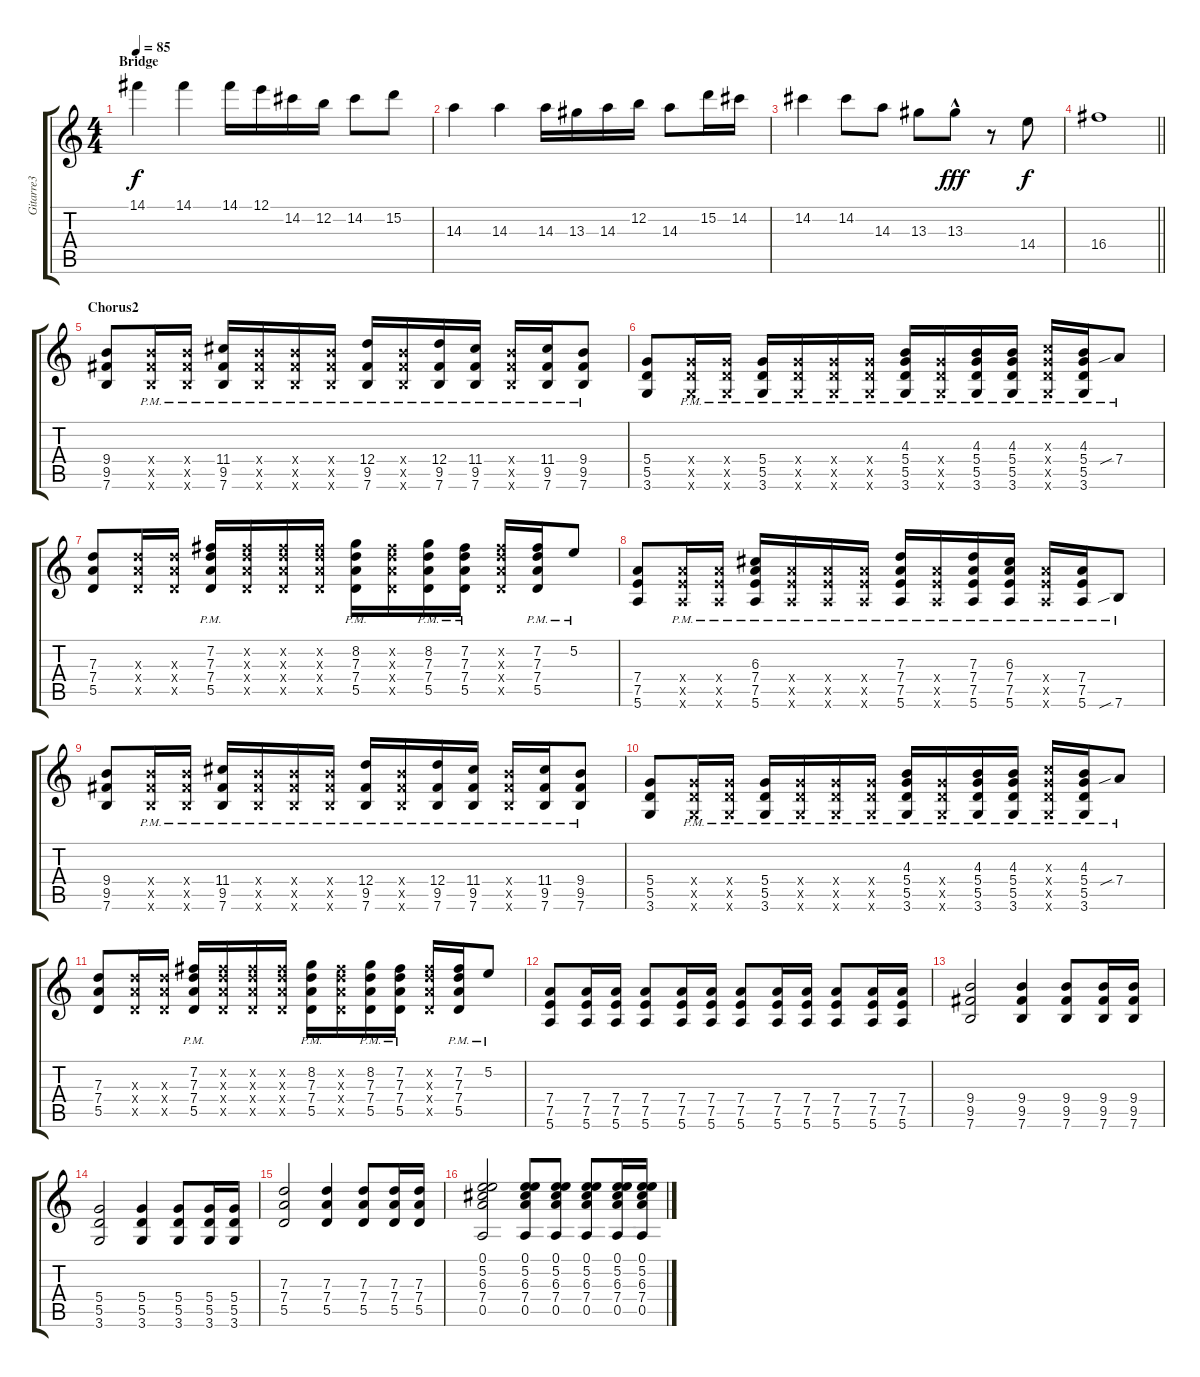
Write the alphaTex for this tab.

\track ("Gitarre3" "Gitarre3") {instrument electricguitarjazz}
\staff {score tabs}
\tuning (E4 B3 G3 D3 A2 E2) {hide}
\ts (4 4)
\section ("" "Bridge")
\tempo 85
\clef g2
\ks c
14.1.4{dy f} 14.1.4 14.1.16 12.1.16 14.2.16 12.2.16 14.2.8 15.2.8 |
14.3.4 14.3.4 14.3.16 13.3.16 14.3.16 12.2.16 14.3.8 15.2.16 14.2.16 |
14.2.4 14.2.8 14.3.8 13.3.8 13.3{hac}.8{dy fff} r.8 14.4.8{dy f} |
\barLineRight lightlight
16.4.1 |
\section ("" "Chorus2")
(9.4 9.5 7.6).8 (9.4{pm x} 9.5{pm x} 7.6{x}).16 (9.4{pm x} 9.5{pm x} 7.6{x}).16 (11.4{pm} 9.5{pm} 7.6).16 (9.4{pm x} 9.5{pm x} 7.6{x}).16 (9.4{pm x} 9.5{pm x} 7.6{x}).16 (9.4{pm x} 9.5{pm x} 7.6{x}).16 (12.4{pm} 9.5{pm} 7.6).16 (9.4{pm x} 9.5{pm x} 7.6{x}).16 (12.4{pm} 9.5{pm} 7.6{pm}).16 (11.4{pm} 9.5{pm} 7.6{pm}).16 (9.4{pm x} 9.5{pm x} 7.6{pm x}).16 (11.4{pm} 9.5{pm} 7.6{pm}).16 (9.4{pm} 9.5{pm} 7.6{pm}).8 |
(5.4 5.5 3.6).8 (5.4{pm x} 5.5{pm x} 3.6{x}).16 (5.4{pm x} 5.5{pm x} 3.6{x}).16 (5.4{pm} 5.5{pm} 3.6).16 (5.4{pm x} 5.5{pm x} 3.6{x}).16 (5.4{pm x} 5.5{pm x} 3.6{x}).16 (5.4{pm x} 5.5{pm x} 3.6{x}).16 (4.3 5.4{pm} 5.5{pm} 3.6).16 (5.4{pm x} 5.5{pm x} 3.6{x}).16 (4.3 5.4 5.5{pm} 3.6).16 (4.3 5.4{pm} 5.5{pm} 3.6).16 (5.3{x} 5.4{pm x} 5.5{pm x} 3.6{x}).16 (4.3 5.4{pm} 5.5{pm} 3.6).16 7.4{sib pm}.8 |
(7.3 7.4 5.5).8 (7.3{x} 7.4{x} 5.5{x}).16 (7.3{x} 7.4{x} 5.5{x}).16 (7.2{pm} 7.3{pm} 7.4{pm} 5.5{pm}).16 (7.2{x} 7.3{x} 7.4{x} 5.5{x}).16 (7.2{x} 7.3{x} 7.4{x} 5.5{x}).16 (7.2{x} 7.3{x} 7.4{x} 5.5{x}).16 (8.2{pm} 7.3{pm} 7.4{pm} 5.5{pm}).16 (7.2{x} 7.3{x} 7.4{x} 5.5{x}).16 (8.2{pm} 7.3{pm} 7.4{pm} 5.5{pm}).16 (7.2{pm} 7.3{pm} 7.4{pm} 5.5{pm}).16 (7.2{x} 7.3{x} 7.4{x} 5.5{x}).16 (7.2{pm} 7.3{pm} 7.4{pm} 5.5{pm}).16 5.2{pm}.8 |
(7.4 7.5 5.6).8 (7.4{pm x} 7.5{pm x} 5.6{x}).16 (7.4{pm x} 7.5{pm x} 5.6{x}).16 (6.3 7.4{pm} 7.5{pm} 5.6).16 (7.4{pm x} 7.5{pm x} 5.6{x}).16 (7.4{pm x} 7.5{pm x} 5.6{x}).16 (7.4{pm x} 7.5{pm x} 5.6{x}).16 (7.3 7.4{pm} 7.5{pm} 5.6).16 (7.4{pm x} 7.5{pm x} 5.6{x}).16 (7.3 7.4{pm} 7.5{pm} 5.6{pm}).16 (6.3 7.4{pm} 7.5{pm} 5.6{pm}).16 (7.4{pm x} 7.5{pm x} 5.6{pm x}).16 (7.4{pm} 7.5{pm} 5.6{pm}).16 7.6{sib pm}.8 |
(9.4 9.5 7.6).8 (9.4{pm x} 9.5{pm x} 7.6{x}).16 (9.4{pm x} 9.5{pm x} 7.6{x}).16 (11.4{pm} 9.5{pm} 7.6).16 (9.4{pm x} 9.5{pm x} 7.6{x}).16 (9.4{pm x} 9.5{pm x} 7.6{x}).16 (9.4{pm x} 9.5{pm x} 7.6{x}).16 (12.4{pm} 9.5{pm} 7.6).16 (9.4{pm x} 9.5{pm x} 7.6{x}).16 (12.4{pm} 9.5{pm} 7.6{pm}).16 (11.4{pm} 9.5{pm} 7.6{pm}).16 (9.4{pm x} 9.5{pm x} 7.6{pm x}).16 (11.4{pm} 9.5{pm} 7.6{pm}).16 (9.4{pm} 9.5{pm} 7.6{pm}).8 |
(5.4 5.5 3.6).8 (5.4{pm x} 5.5{pm x} 3.6{x}).16 (5.4{pm x} 5.5{pm x} 3.6{x}).16 (5.4{pm} 5.5{pm} 3.6).16 (5.4{pm x} 5.5{pm x} 3.6{x}).16 (5.4{pm x} 5.5{pm x} 3.6{x}).16 (5.4{pm x} 5.5{pm x} 3.6{x}).16 (4.3 5.4{pm} 5.5{pm} 3.6).16 (5.4{pm x} 5.5{pm x} 3.6{x}).16 (4.3 5.4 5.5{pm} 3.6).16 (4.3 5.4{pm} 5.5{pm} 3.6).16 (5.3{x} 5.4{pm x} 5.5{pm x} 3.6{x}).16 (4.3 5.4{pm} 5.5{pm} 3.6).16 7.4{sib pm}.8 |
(7.3 7.4 5.5).8 (7.3{x} 7.4{x} 5.5{x}).16 (7.3{x} 7.4{x} 5.5{x}).16 (7.2{pm} 7.3{pm} 7.4{pm} 5.5{pm}).16 (7.2{x} 7.3{x} 7.4{x} 5.5{x}).16 (7.2{x} 7.3{x} 7.4{x} 5.5{x}).16 (7.2{x} 7.3{x} 7.4{x} 5.5{x}).16 (8.2{pm} 7.3{pm} 7.4{pm} 5.5{pm}).16 (7.2{x} 7.3{x} 7.4{x} 5.5{x}).16 (8.2{pm} 7.3{pm} 7.4{pm} 5.5{pm}).16 (7.2{pm} 7.3{pm} 7.4{pm} 5.5{pm}).16 (7.2{x} 7.3{x} 7.4{x} 5.5{x}).16 (7.2{pm} 7.3{pm} 7.4{pm} 5.5{pm}).16 5.2{pm}.8 |
(7.4 7.5 5.6).8 (7.4 7.5 5.6).16 (7.4 7.5 5.6).16 (7.4 7.5 5.6).8 (7.4 7.5 5.6).16 (7.4 7.5 5.6).16 (7.4 7.5 5.6).8 (7.4 7.5 5.6).16 (7.4 7.5 5.6).16 (7.4 7.5 5.6).8 (7.4 7.5 5.6).16 (7.4 7.5 5.6).16 |
(9.4 9.5 7.6).2 (9.4 9.5 7.6).4 (9.4 9.5 7.6).8 (9.4 9.5 7.6).16 (9.4 9.5 7.6).16 |
(5.4 5.5 3.6).2 (5.4 5.5 3.6).4 (5.4 5.5 3.6).8 (5.4 5.5 3.6).16 (5.4 5.5 3.6).16 |
(7.3 7.4 5.5).2 (7.3 7.4 5.5).4 (7.3 7.4 5.5).8 (7.3 7.4 5.5).16 (7.3 7.4 5.5).16 |
(0.1 5.2 6.3 7.4 0.5).2 (0.1 5.2 6.3 7.4 0.5).8 (0.1 5.2 6.3 7.4 0.5).8 (0.1 5.2 6.3 7.4 0.5).8 (0.1 5.2 6.3 7.4 0.5).16 (0.1 5.2 6.3 7.4 0.5).16
